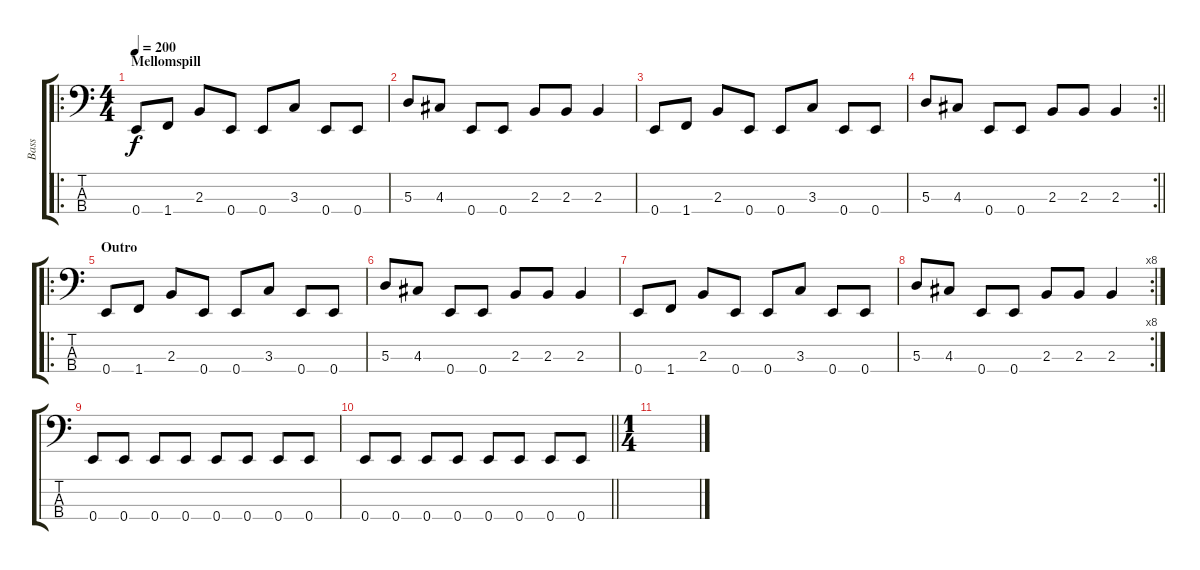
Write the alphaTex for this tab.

\track ("Bass" "Bass") {instrument electricbassfinger}
\staff {score tabs}
\tuning (G2 D2 A1 E1) {hide}
\ro
\ts (4 4)
\section ("" "Mellomspill")
\tempo 200
\clef f4
\ks c
0.4.8{dy f} 1.4.8 2.3.8 0.4.8 0.4.8 3.3.8 0.4.8 0.4.8 |
5.3.8 4.3.8 0.4.8 0.4.8 2.3.8 2.3.8 2.3.4 |
0.4.8 1.4.8 2.3.8 0.4.8 0.4.8 3.3.8 0.4.8 0.4.8 |
\rc 2
\barLineRight lightlight
5.3.8 4.3.8 0.4.8 0.4.8 2.3.8 2.3.8 2.3.4 |
\ro
\section ("" "Outro")
0.4.8 1.4.8 2.3.8 0.4.8 0.4.8 3.3.8 0.4.8 0.4.8 |
5.3.8 4.3.8 0.4.8 0.4.8 2.3.8 2.3.8 2.3.4 |
0.4.8 1.4.8 2.3.8 0.4.8 0.4.8 3.3.8 0.4.8 0.4.8 |
\rc 8
5.3.8 4.3.8 0.4.8 0.4.8 2.3.8 2.3.8 2.3.4 |
0.4.8 0.4.8 0.4.8 0.4.8 0.4.8 0.4.8 0.4.8 0.4.8 |
\barLineRight lightlight
0.4.8 0.4.8 0.4.8 0.4.8 0.4.8 0.4.8 0.4.8 0.4.8 |
\ts (1 4)
